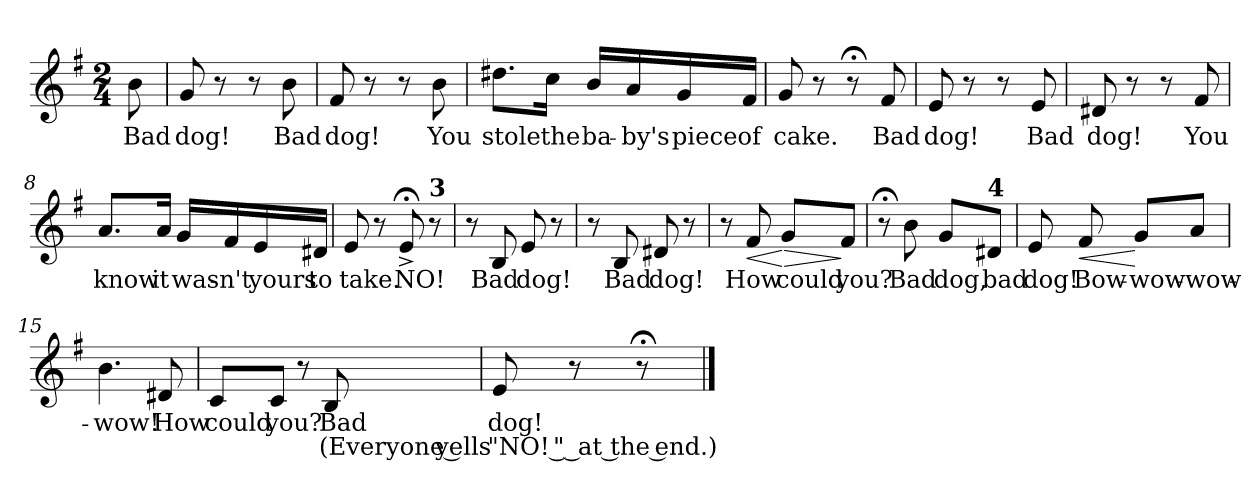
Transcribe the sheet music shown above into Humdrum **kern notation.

**kern	**text	**text	**dynam
*part1	*part1	*part1	*part1
*staff1	*staff1	*staff1	*staff1
*clefG2	*	*	*
*k[f#]	*	*	*
*G:	*	*	*
*M2/4	*	*	*
=1	=1	=1	=1
!	!LO:LY:b	!	!
8b\	Bad	.	.
=2	=2	=2	=2
!	!LO:LY:b	!	!
8g/	dog!	.	.
8r	.	.	.
8r	.	.	.
!	!LO:LY:b	!	!
8b\	Bad	.	.
=3	=3	=3	=3
!	!LO:LY:b	!	!
8f#/	dog!	.	.
8r	.	.	.
8r	.	.	.
!	!LO:LY:b	!	!
8b\	You	.	.
=4	=4	=4	=4
!	!LO:LY:b	!	!
8.dd#X\L	stole	.	.
!	!LO:LY:b	!	!
16cc\Jk	the	.	.
!	!LO:LY:b	!	!
16b/LL	ba-	.	.
!	!LO:LY:b	!	!
16a/	-by's	.	.
!	!LO:LY:b	!	!
16g/	piece	.	.
!	!LO:LY:b	!	!
16f#/JJ	of	.	.
=5	=5	=5	=5
!	!LO:LY:b	!	!
8g/	cake.	.	.
8r	.	.	.
8r;<	.	.	.
!	!LO:LY:b	!	!
8f#/	Bad	.	.
!!LO:LB:g=z
=6	=6	=6	=6
!	!LO:LY:b	!	!
8e/	dog!	.	.
8r	.	.	.
8r	.	.	.
!	!LO:LY:b	!	!
8e/	Bad	.	.
=7	=7	=7	=7
!	!LO:LY:b	!	!
8d#X/	dog!	.	.
8r	.	.	.
8r	.	.	.
!	!LO:LY:b	!	!
8f#/	You	.	.
=8	=8	=8	=8
!	!LO:LY:b	!	!
8.a/L	know	.	.
!	!LO:LY:b	!	!
16a/Jk	it	.	.
!	!LO:LY:b	!	!
16g/LL	was-	.	.
!	!LO:LY:b	!	!
16f#/	-n't	.	.
!	!LO:LY:b	!	!
16e/	yours	.	.
!	!LO:LY:b	!	!
16d#X/JJ	to	.	.
=9	=9	=9	=9
!	!LO:LY:b	!	!
8e/	take.	.	.
8r	.	.	.
!	!LO:LY:b	!	!
8e;^</	NO!	.	.
!LO:TX:a:B:t=3	!	!	!
8r	.	.	.
!!LO:LB:g=z
=10	=10	=10	=10
8r	.	.	.
!	!LO:LY:b	!	!
8B/	Bad	.	.
!	!LO:LY:b	!	!
8e/	dog!	.	.
8r	.	.	.
=11	=11	=11	=11
8r	.	.	.
!	!LO:LY:b	!	!
8B/	Bad	.	.
!	!LO:LY:b	!	!
8d#X/	dog!	.	.
8r	.	.	.
=12	=12	=12	=12
8r	.	.	.
!	!LO:LY:b	!	!LO:HP:b
8f#/	How	.	<
!	!LO:LY:b	!	!LO:HP:n=1:b
8g/L	could	.	[ >
!	!LO:LY:b	!	!
8f#/J	you?	.	]
=13	=13	=13	=13
8r;<	.	.	.
!	!LO:LY:b	!	!
8b\	Bad	.	.
!	!LO:LY:b	!	!
8g/L	dog,	.	.
!LO:TX:a:B:t=4	!	!	!
!	!LO:LY:b	!	!
8d#X/J	bad	.	.
!!LO:LB:g=z
=14	=14	=14	=14
!	!LO:LY:b	!	!
8e/	dog!	.	.
!	!LO:LY:b	!	!LO:HP:b
8f#/	Bow-	.	<
!	!LO:LY:b	!	!
8g/L	-wow-	.	[
!	!LO:LY:b	!	!
8a/J	-wow-	.	.
=15	=15	=15	=15
!	!LO:LY:b:rj	!	!
4.b\	-wow!	.	.
!	!LO:LY:b	!	!
8d#X/	How	.	.
=16	=16	=16	=16
!	!LO:LY:b	!	!
8c/L	could	.	.
!	!LO:LY:b	!	!
8c/J	you?	.	.
8r	.	.	.
!	!LO:LY:b	!LO:LY:b	!
8B/	Bad	(Everyone yells	.
=17	=17	=17	=17
!	!LO:LY:b	!LO:LY:b	!
8e/	dog!	"NO! " at the end.)	.
8r	.	.	.
8r;<	.	.	.
==	==	==	==
*-	*-	*-	*-
